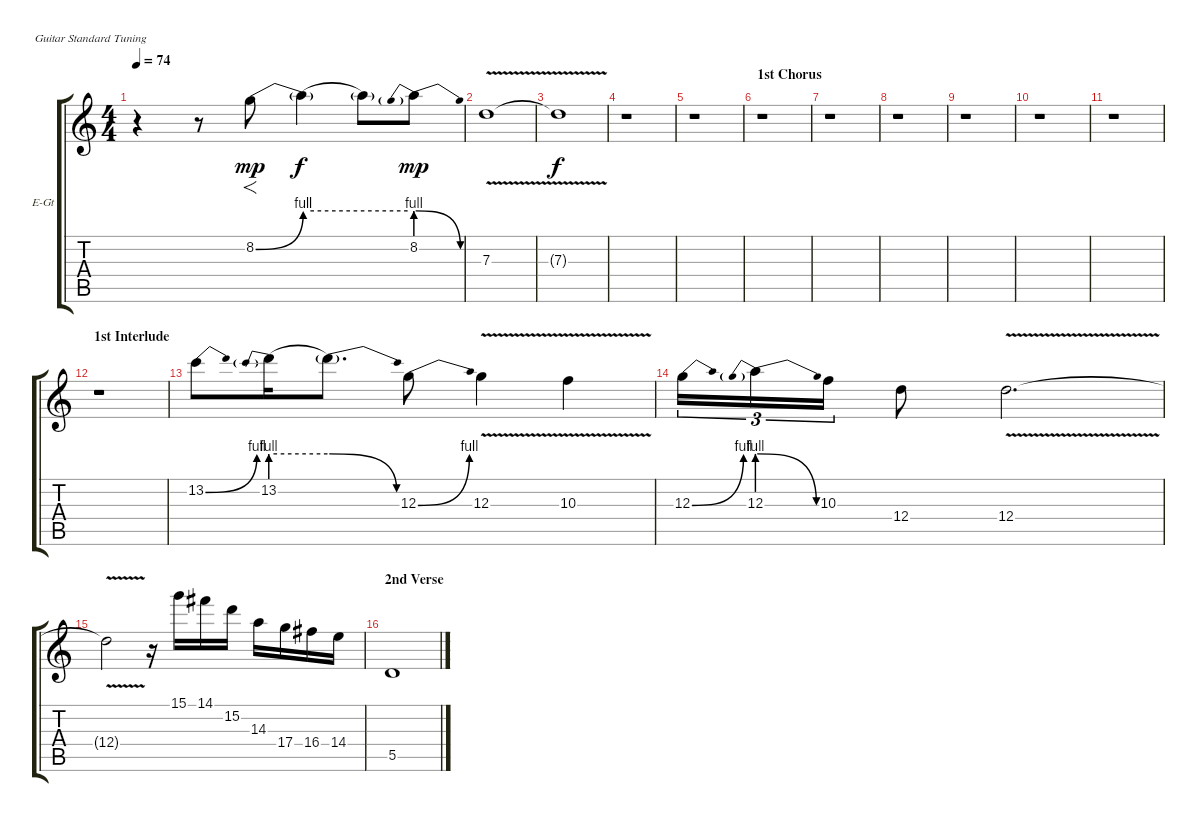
\bracketExtendMode groupsimilarinstruments
\firstSystemTrackNameOrientation horizontal
\otherSystemsTrackNameOrientation horizontal
\track ("Lead" "E-Gt") {instrument overdrivenguitar}
\staff {score tabs}
\tuning (E4 B3 G3 D3 A2 E2)
\ts (4 4)
\tempo 74
\clef g2
\ks c
r.4{dy mf} r.8 8.2{be (bend 0 0 60 4)}.8{f dy mp} 8.2{be (hold 0 4 60 4) t}.4{dy f} 8.2{be (hold 0 4 60 4) t}.8 8.2{be (prebendrelease 0 4 60 0)}.8{dy mp} |
7.3{v}.1 |
7.3{v t}.1{dy f} |
r.1 |
r.1 |
\section ("" "1st Chorus")
r.1 |
r.1 |
r.1 |
r.1 |
r.1 |
r.1 |
\section ("" "1st Interlude")
r.1 |
13.2{be (bend 0 0 60 4)}.8 13.2{be (prebend 0 4 60 4)}.16 13.2{be (release 0 4 60 0) t}.8{d} 12.3{be (bend 0 0 60 4)}.8 12.3{v}.4 10.3{v}.4 |
12.3{be (bend 0 0 60 4)}.16{tu (3 2)} 12.3{be (prebendrelease 0 4 60 0)}.16{tu (3 2)} 10.3.16{tu (3 2)} 12.4.8 12.4{v}.2{d} |
12.4{v t}.2 r.16 15.1.16 14.1.16 15.2.16 14.3.16 17.4.16 16.4.16 14.4.16 |
\section ("" "2nd Verse")
5.5.1
